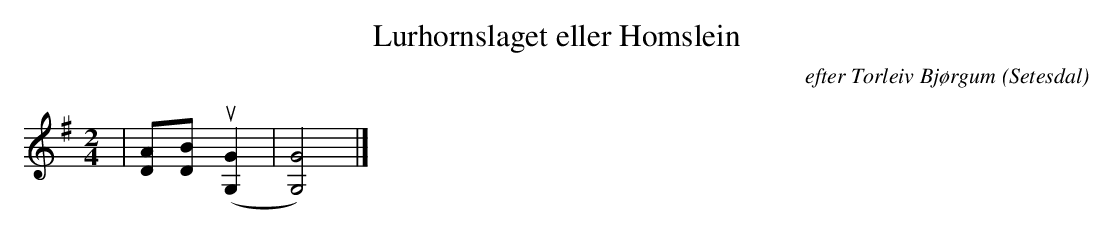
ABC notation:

X:1
T:Lurhornslaget eller Homslein
C:efter Torleiv Bjørgum
O:Setesdal
M:2/4
L:1/8
K:G
 | [AD][BD] u([G,G]2 |[G,G]4) |]
